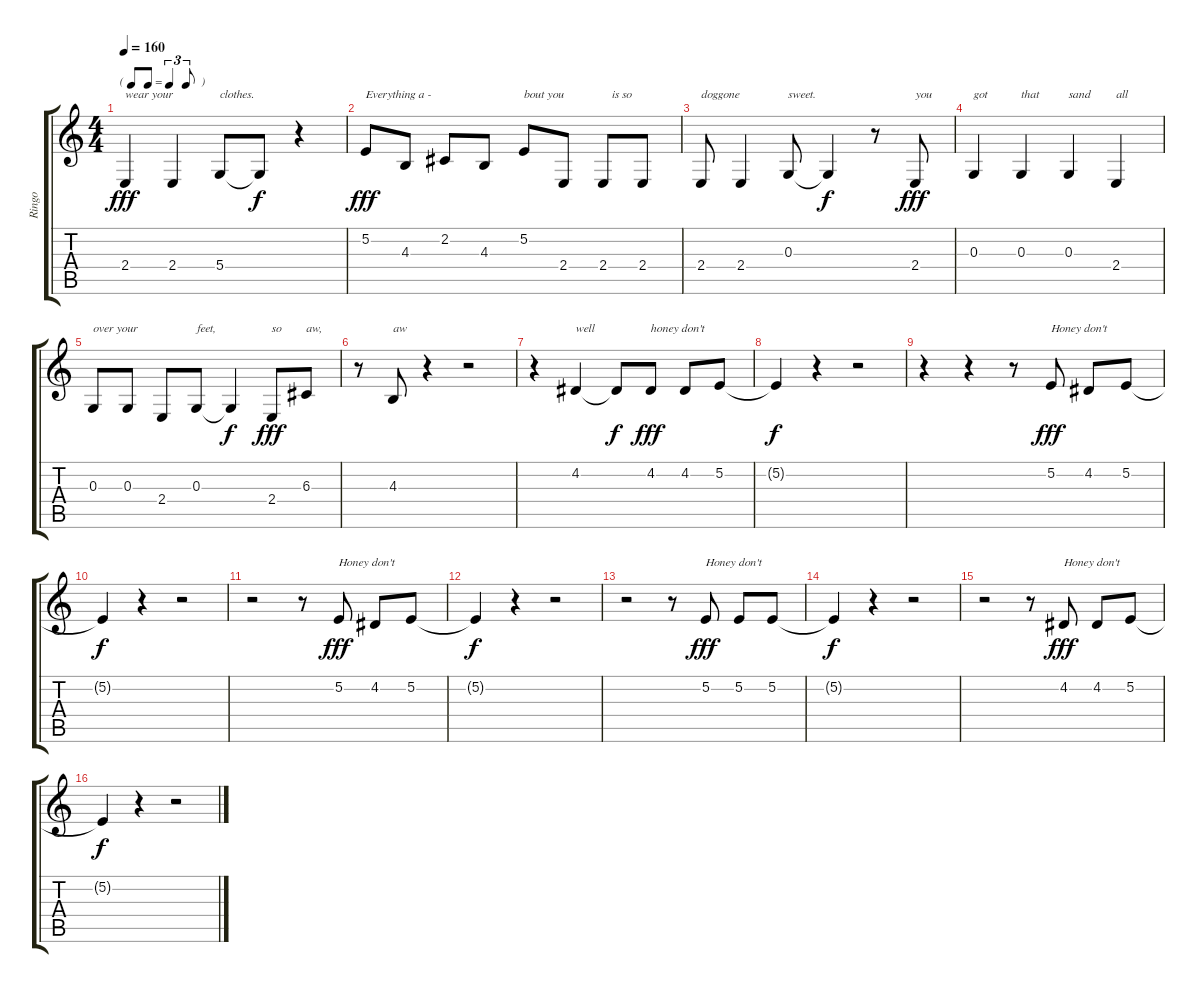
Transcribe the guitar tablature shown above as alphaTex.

\track ("Ringo" "Ringo") {instrument altosax}
\staff {score tabs}
\tuning (E4 B3 G3 D3 A2 E2) {hide}
\ts (4 4)
\tf triplet8th
\tempo 160
\clef g2
\ks c
2.4.4{txt "wear your" dy fff} 2.4.4 5.4.8{txt "clothes."} 5.4{t}.8{dy f} r.4 |
5.2.8{txt "Everything a -" dy fff} 4.3.8 2.2.8 4.3.8 5.2.8{txt "bout you"} 2.4.8 2.4.8{txt "   is so"} 2.4.8 |
2.4.8{txt "doggone"} 2.4.4 0.3.8{txt "sweet."} 0.3{t}.4{dy f} r.8 2.4.8{txt "you" dy fff} |
0.3.4{txt "got"} 0.3.4{txt "that"} 0.3.4{txt "sand"} 2.4.4{txt "all"} |
0.3.8{txt "over your"} 0.3.8 2.4.8 0.3.8{txt "feet,"} 0.3{t}.4{dy f} 2.4.8{txt "so" dy fff} 6.3.8{txt "aw,"} |
r.8 4.3.8{txt "aw"} r.4 r.2 |
r.4 4.2.4{txt "well"} 4.2{t}.8{dy f} 4.2.8{txt "honey don't" dy fff} 4.2.8 5.2.8 |
5.2{t}.4{dy f} r.4 r.2 |
r.4 r.4 r.8 5.2.8{txt "Honey don't" dy fff} 4.2.8 5.2.8 |
5.2{t}.4{dy f} r.4 r.2 |
r.2 r.8 5.2.8{txt "Honey don't" dy fff} 4.2.8 5.2.8 |
5.2{t}.4{dy f} r.4 r.2 |
r.2 r.8 5.2.8{txt "Honey don't" dy fff} 5.2.8 5.2.8 |
5.2{t}.4{dy f} r.4 r.2 |
r.2 r.8 4.2.8{txt "Honey don't" dy fff} 4.2.8 5.2.8 |
5.2{t}.4{dy f} r.4 r.2
